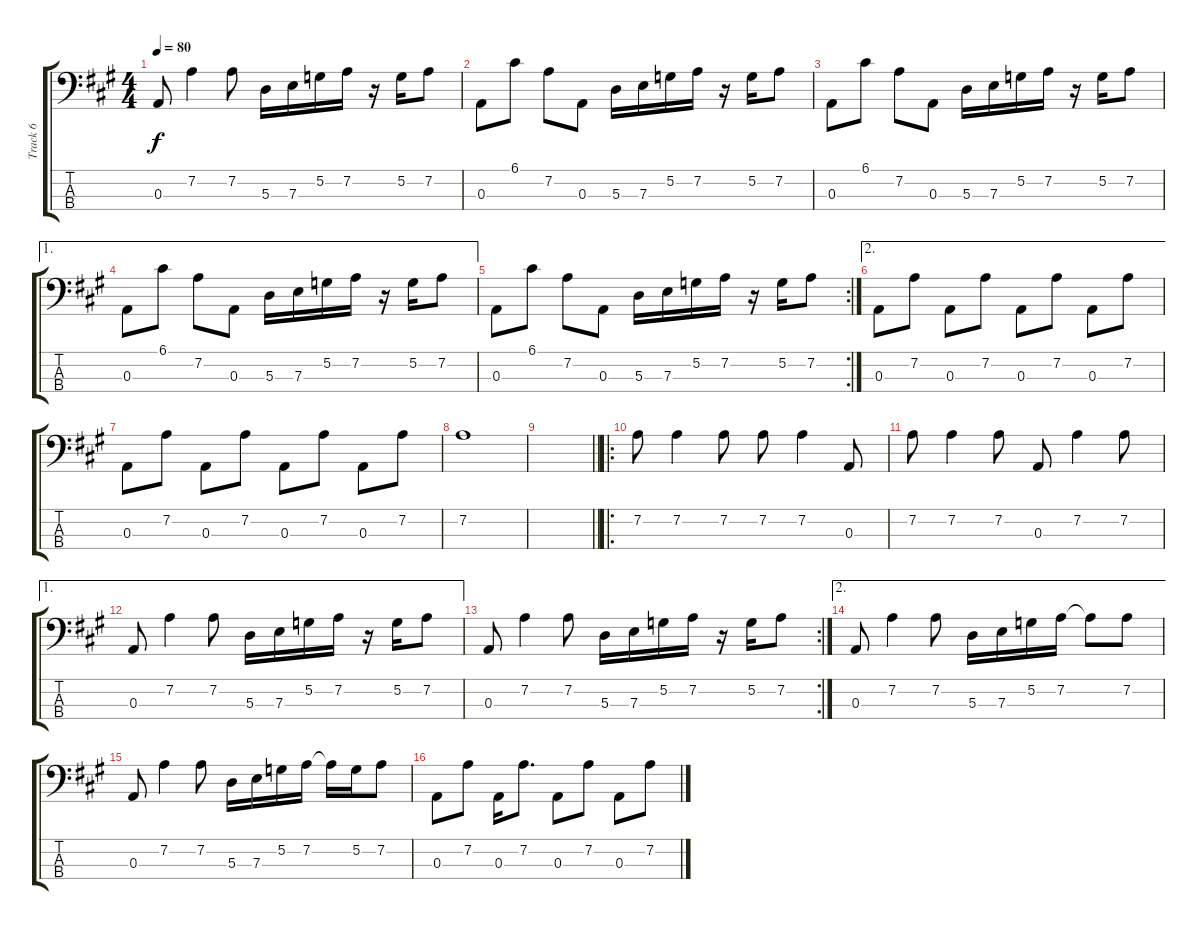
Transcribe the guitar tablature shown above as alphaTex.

\track ("Track 6" "Track 6") {instrument electricbassfinger}
\staff {score tabs}
\tuning (G2 D2 A1 E1) {hide}
\ts (4 4)
\tempo 80
\clef f4
\ks a
0.3.8{dy f} 7.2.4 7.2.8 5.3.16 7.3.16 5.2.16 7.2.16 r.16 5.2.16 7.2.8 |
0.3.8 6.1.8 7.2.8 0.3.8 5.3.16 7.3.16 5.2.16 7.2.16 r.16 5.2.16 7.2.8 |
0.3.8 6.1.8 7.2.8 0.3.8 5.3.16 7.3.16 5.2.16 7.2.16 r.16 5.2.16 7.2.8 |
\ae 1
0.3.8 6.1.8 7.2.8 0.3.8 5.3.16 7.3.16 5.2.16 7.2.16 r.16 5.2.16 7.2.8 |
\rc 2
0.3.8 6.1.8 7.2.8 0.3.8 5.3.16 7.3.16 5.2.16 7.2.16 r.16 5.2.16 7.2.8 |
\ae 2
0.3.8 7.2.8 0.3.8 7.2.8 0.3.8 7.2.8 0.3.8 7.2.8 |
0.3.8 7.2.8 0.3.8 7.2.8 0.3.8 7.2.8 0.3.8 7.2.8 |
7.2.1 |
\barLineRight lightlight
|
\ro
7.2.8 7.2.4 7.2.8 7.2.8 7.2.4 0.3.8 |
7.2.8 7.2.4 7.2.8 0.3.8 7.2.4 7.2.8 |
\ae 1
0.3.8 7.2.4 7.2.8 5.3.16 7.3.16 5.2.16 7.2.16 r.16 5.2.16 7.2.8 |
\rc 2
0.3.8 7.2.4 7.2.8 5.3.16 7.3.16 5.2.16 7.2.16 r.16 5.2.16 7.2.8 |
\ae 2
0.3.8 7.2.4 7.2.8 5.3.16 7.3.16 5.2.16 7.2.16 7.2{t}.8 7.2.8 |
0.3.8 7.2.4 7.2.8 5.3.16 7.3.16 5.2.16 7.2.16 7.2{t}.16 5.2.16 7.2.8 |
0.3.8 7.2.8 0.3.16 7.2.8{d} 0.3.8 7.2.8 0.3.8 7.2.8
